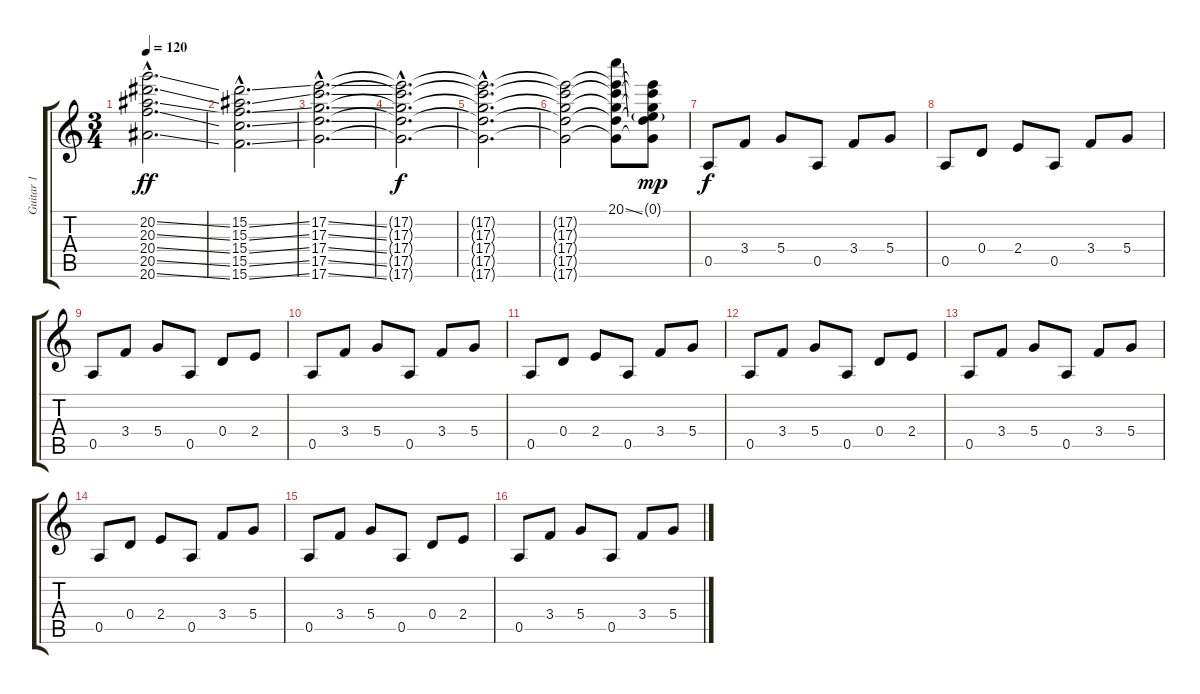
\track ("Guitar 1" "Guitar 1") {instrument distortionguitar}
\staff {score tabs}
\tuning (E4 B3 G3 D3 A2 D2) {hide}
\ts (3 4)
\tempo 120
\clef g2
\ks c
(20.2{ss hac} 20.3{ss hac} 20.4{ss hac} 20.5{ss hac} 20.6{ss hac}).2{d dy ff volume 16} |
(15.2{ss hac} 15.3{ss hac} 15.4{ss hac} 15.5{ss hac} 15.6{ss hac}).2{d} |
(17.2{ss hac} 17.3{ss hac} 17.4{ss hac} 17.5{ss hac} 17.6{ss hac}).2{d} |
(17.2{hac t} 17.3{hac t} 17.4{hac t} 17.5{hac t} 17.6{hac t}).2{d dy f} |
(17.2{hac t} 17.3{hac t} 17.4{hac t} 17.5{hac t} 17.6{hac t}).2{d} |
(17.2{t} 17.3{t} 17.4{t} 17.5{t} 17.6{t}).2 (20.1{ss} 17.2{t} 17.3{t} 17.4{t} 17.5{t} 17.6{t}).8 (0.1{g} 17.2{t} 17.3{t} 17.4{t} 17.5{t} 17.6{t}).8{dy mp volume 0} |
0.5.8{dy f volume 9 instrument overdrivenguitar} 3.4.8 5.4.8 0.5.8 3.4.8 5.4.8 |
0.5.8 0.4.8 2.4.8 0.5.8 3.4.8 5.4.8 |
0.5.8 3.4.8 5.4.8 0.5.8 0.4.8 2.4.8 |
0.5.8{volume 9 instrument overdrivenguitar} 3.4.8 5.4.8 0.5.8 3.4.8 5.4.8 |
0.5.8 0.4.8 2.4.8 0.5.8 3.4.8 5.4.8 |
0.5.8 3.4.8 5.4.8 0.5.8 0.4.8 2.4.8 |
0.5.8{volume 9 instrument overdrivenguitar} 3.4.8 5.4.8 0.5.8 3.4.8 5.4.8 |
0.5.8 0.4.8 2.4.8 0.5.8 3.4.8 5.4.8 |
0.5.8 3.4.8 5.4.8 0.5.8 0.4.8 2.4.8 |
0.5.8{volume 9 instrument overdrivenguitar} 3.4.8 5.4.8 0.5.8 3.4.8 5.4.8
